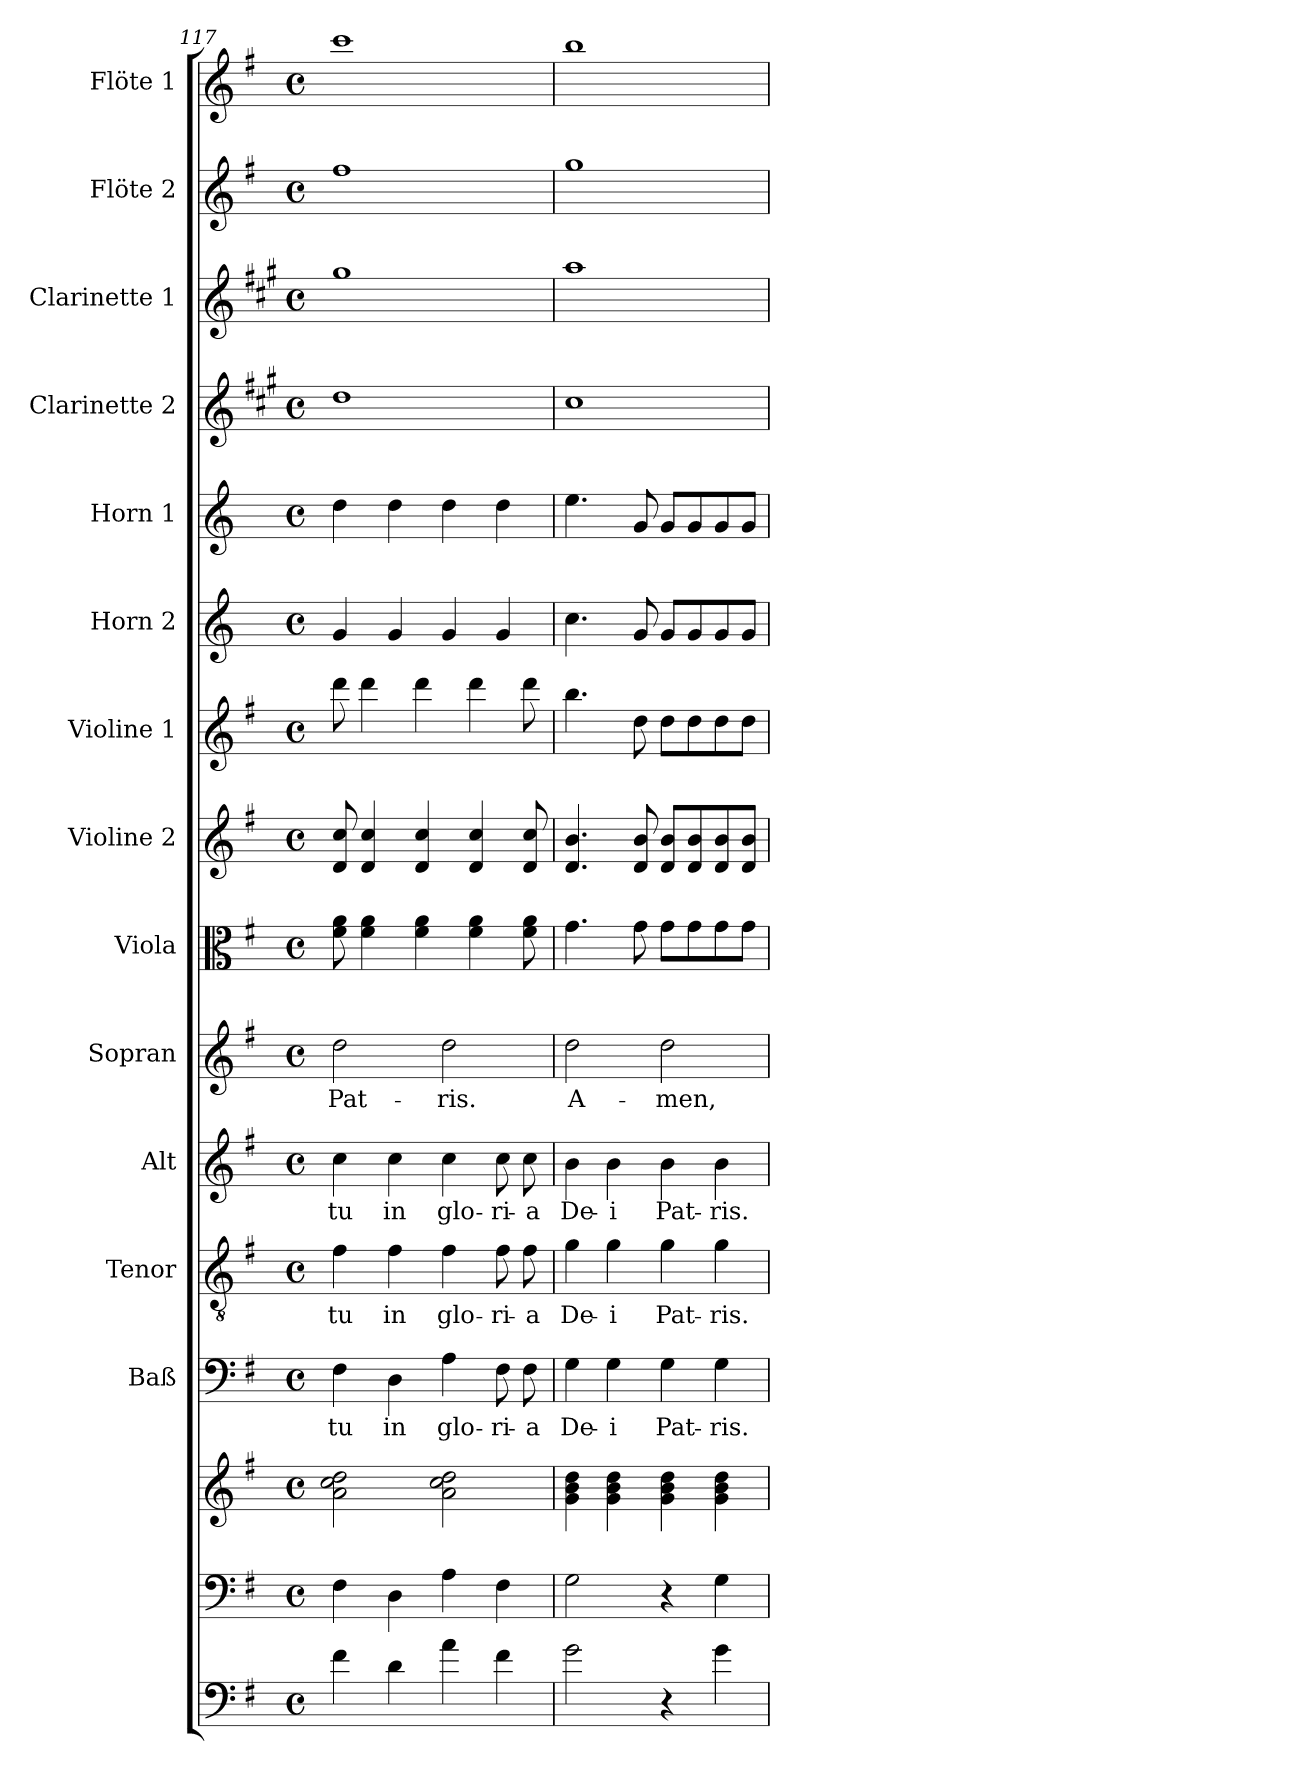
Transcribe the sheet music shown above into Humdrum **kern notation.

**kern	**kern	**kern	**kern	**text	**kern	**text	**kern	**text	**kern	**text	**kern	**kern	**kern	**kern	**kern	**kern	**kern	**kern	**kern
*part15	*part14	*part14	*part13	*part13	*part12	*part12	*part11	*part11	*part10	*part10	*part9	*part8	*part7	*part6	*part5	*part4	*part3	*part2	*part1
*staff16	*staff15	*staff14	*staff13	*staff13	*staff12	*staff12	*staff11	*staff11	*staff10	*staff10	*staff9	*staff8	*staff7	*staff6	*staff5	*staff4	*staff3	*staff2	*staff1
*	*	*	*I"Baß	*	*I"Tenor	*	*I"Alt	*	*I"Sopran	*	*I"Viola	*I"Violine 2	*I"Violine 1	*I"Horn 2	*I"Horn 1	*I"Clarinette 2	*I"Clarinette 1	*I"Flöte 2	*I"Flöte 1
*	*	*	*I'Baß	*	*I'Ten	*	*I'Alt	*	*I'Sop	*	*I'Vla.	*I'Vln. 2	*I'Vln. 1	*I'Hrn. 2	*I'Hrn. 1	*I'Cl. 2	*I'Cl. 1	*I'Fl. 2	*I'Fl. 1
*clefF4	*clefF4	*clefG2	*clefF4	*	*clefGv2	*	*clefG2	*	*clefG2	*	*clefC3	*clefG2	*clefG2	*clefG2	*clefG2	*clefG2	*clefG2	*clefG2	*clefG2
*ITrd7c12	*	*	*	*	*	*	*	*	*	*	*	*	*	*ITrd3c5	*ITrd3c5	*ITrd1c2	*ITrd1c2	*	*
*k[f#]	*k[f#]	*k[f#]	*k[f#]	*	*k[f#]	*	*k[f#]	*	*k[f#]	*	*k[f#]	*k[f#]	*k[f#]	*k[f#]	*k[f#]	*k[f#]	*k[f#]	*k[f#]	*k[f#]
*G:	*G:	*G:	*G:	*	*G:	*	*G:	*	*G:	*	*G:	*G:	*G:	*G:	*G:	*G:	*G:	*G:	*G:
*M4/4	*M4/4	*M4/4	*M4/4	*	*M4/4	*	*M4/4	*	*M4/4	*	*M4/4	*M4/4	*M4/4	*M4/4	*M4/4	*M4/4	*M4/4	*M4/4	*M4/4
*met(c)	*met(c)	*met(c)	*met(c)	*	*met(c)	*	*met(c)	*	*met(c)	*	*met(c)	*met(c)	*met(c)	*met(c)	*met(c)	*met(c)	*met(c)	*met(c)	*met(c)
=117	=117	=117	=117	=117	=117	=117	=117	=117	=117	=117	=117	=117	=117	=117	=117	=117	=117	=117	=117
!	!	!	!	!LO:LY:b	!	!LO:LY:b	!	!LO:LY:b	!	!LO:LY:b	!	!	!	!	!	!	!	!	!
4F#\	4F#\	2a\ 2cc\ 2dd\	4F#\	-tu	4f#\	-tu	4cc\	-tu	2dd\	Pat-	8f#\ 8a\	8d/ 8cc/	8ddd\	4d/	4a\	1cc	1ff#	1ff#	1ccc
.	.	.	.	.	.	.	.	.	.	.	4f#\ 4a\	4d/ 4cc/	4ddd\	.	.	.	.	.	.
!	!	!	!	!LO:LY:b	!	!LO:LY:b	!	!LO:LY:b	!	!	!	!	!	!	!	!	!	!	!
4D\	4D\	.	4D\	in	4f#\	in	4cc\	in	.	.	.	.	.	4d/	4a\	.	.	.	.
.	.	.	.	.	.	.	.	.	.	.	4f#\ 4a\	4d/ 4cc/	4ddd\	.	.	.	.	.	.
!	!	!	!	!LO:LY:b	!	!LO:LY:b	!	!LO:LY:b	!	!LO:LY:b	!	!	!	!	!	!	!	!	!
4A\	4A\	2a\ 2cc\ 2dd\	4A\	glo-	4f#\	glo-	4cc\	glo-	2dd\	-ris.	.	.	.	4d/	4a\	.	.	.	.
.	.	.	.	.	.	.	.	.	.	.	4f#\ 4a\	4d/ 4cc/	4ddd\	.	.	.	.	.	.
!	!	!	!	!LO:LY:b	!	!LO:LY:b	!	!LO:LY:b	!	!	!	!	!	!	!	!	!	!	!
4F#\	4F#\	.	8F#\	-ri-	8f#\	-ri-	8cc\	-ri-	.	.	.	.	.	4d/	4a\	.	.	.	.
!	!	!	!	!LO:LY:b	!	!LO:LY:b	!	!LO:LY:b	!	!	!	!	!	!	!	!	!	!	!
.	.	.	8F#\	-a	8f#\	-a	8cc\	-a	.	.	8f#\ 8a\	8d/ 8cc/	8ddd\	.	.	.	.	.	.
=118	=118	=118	=118	=118	=118	=118	=118	=118	=118	=118	=118	=118	=118	=118	=118	=118	=118	=118	=118
!	!	!	!	!LO:LY:b	!	!LO:LY:b	!	!LO:LY:b	!	!LO:LY:b	!	!	!	!	!	!	!	!	!
2G\	2G\	4g\ 4b\ 4dd\	4G\	De-	4g\	De-	4b\	De-	2dd\	A-	4.g\	4.d/ 4.b/	4.bb\	4.g\	4.b\	1b	1gg	1gg	1bb
!	!	!	!	!LO:LY:b	!	!LO:LY:b	!	!LO:LY:b	!	!	!	!	!	!	!	!	!	!	!
.	.	4g\ 4b\ 4dd\	4G\	-i	4g\	-i	4b\	-i	.	.	.	.	.	.	.	.	.	.	.
.	.	.	.	.	.	.	.	.	.	.	8g\	8d/ 8b/	8dd\	8d/	8d/	.	.	.	.
!	!	!	!	!LO:LY:b	!	!LO:LY:b	!	!LO:LY:b	!	!LO:LY:b	!	!	!	!	!	!	!	!	!
4r	4r	4g\ 4b\ 4dd\	4G\	Pat-	4g\	Pat-	4b\	Pat-	2dd\	-men,	8g\L	8d/ 8b/L	8dd\L	8d/L	8d/L	.	.	.	.
.	.	.	.	.	.	.	.	.	.	.	8g\	8d/ 8b/	8dd\	8d/	8d/	.	.	.	.
!	!	!	!	!LO:LY:b	!	!LO:LY:b	!	!LO:LY:b	!	!	!	!	!	!	!	!	!	!	!
4G\	4G\	4g\ 4b\ 4dd\	4G\	-ris.	4g\	-ris.	4b\	-ris.	.	.	8g\	8d/ 8b/	8dd\	8d/	8d/	.	.	.	.
.	.	.	.	.	.	.	.	.	.	.	8g\J	8d/ 8b/J	8dd\J	8d/J	8d/J	.	.	.	.
=	=	=	=	=	=	=	=	=	=	=	=	=	=	=	=	=	=	=	=
*-	*-	*-	*-	*-	*-	*-	*-	*-	*-	*-	*-	*-	*-	*-	*-	*-	*-	*-	*-
